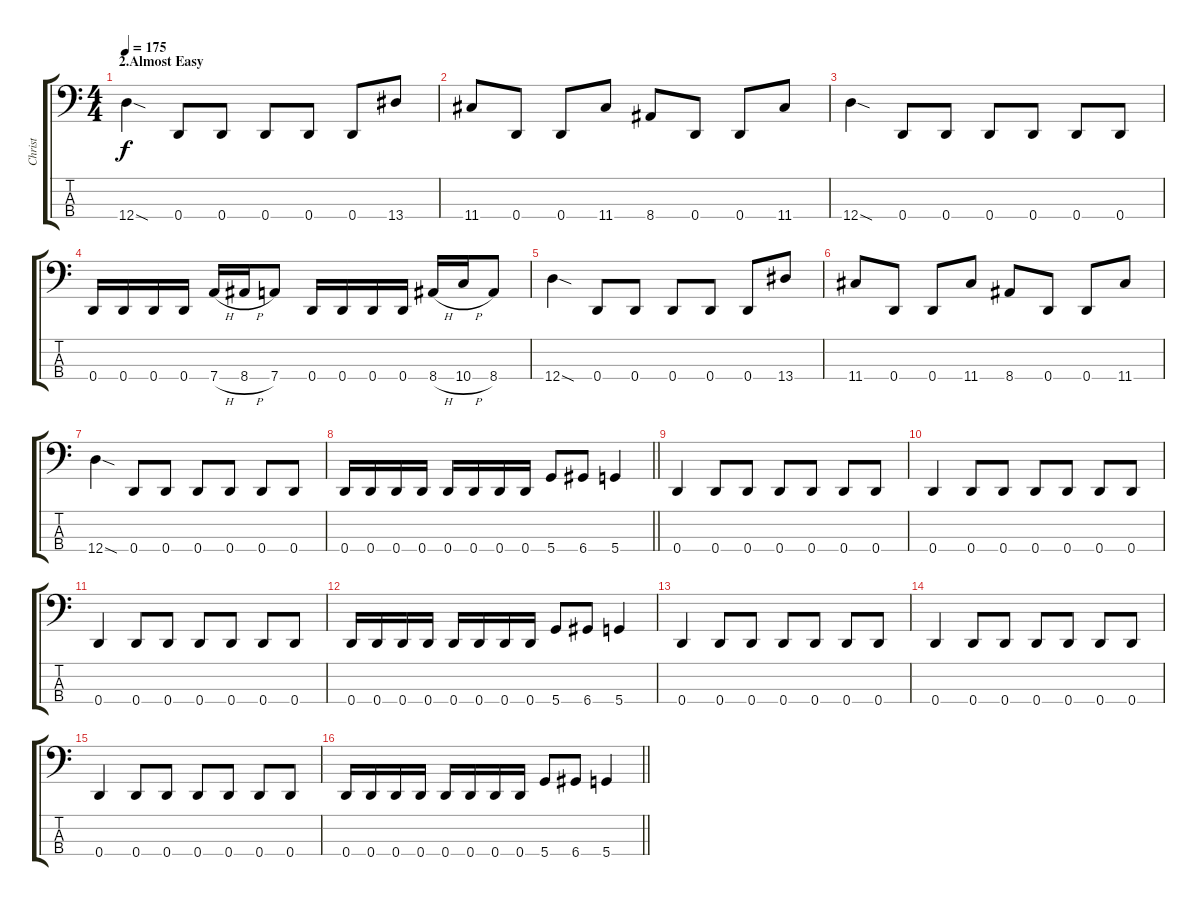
\track ("Christ" "Christ") {instrument electricbasspick}
\staff {score tabs}
\tuning (G2 D2 A1 D1) {hide}
\ts (4 4)
\section ("" "2.Almost Easy")
\tempo 175
\clef f4
\ks c
12.4{sod}.4{dy f} 0.4.8 0.4.8 0.4.8 0.4.8 0.4.8 13.4.8 |
11.4.8 0.4.8 0.4.8 11.4.8 8.4.8 0.4.8 0.4.8 11.4.8 |
12.4{sod}.4 0.4.8 0.4.8 0.4.8 0.4.8 0.4.8 0.4.8 |
0.4.16 0.4.16 0.4.16 0.4.16 7.4{h}.16 8.4{h}.16 7.4.8 0.4.16 0.4.16 0.4.16 0.4.16 8.4{h}.16 10.4{h}.16 8.4.8 |
12.4{sod}.4 0.4.8 0.4.8 0.4.8 0.4.8 0.4.8 13.4.8 |
11.4.8 0.4.8 0.4.8 11.4.8 8.4.8 0.4.8 0.4.8 11.4.8 |
12.4{sod}.4 0.4.8 0.4.8 0.4.8 0.4.8 0.4.8 0.4.8 |
\barLineRight lightlight
0.4.16 0.4.16 0.4.16 0.4.16 0.4.16 0.4.16 0.4.16 0.4.16 5.4.8 6.4.8 5.4.4 |
0.4.4 0.4.8 0.4.8 0.4.8 0.4.8 0.4.8 0.4.8 |
0.4.4 0.4.8 0.4.8 0.4.8 0.4.8 0.4.8 0.4.8 |
0.4.4 0.4.8 0.4.8 0.4.8 0.4.8 0.4.8 0.4.8 |
0.4.16 0.4.16 0.4.16 0.4.16 0.4.16 0.4.16 0.4.16 0.4.16 5.4.8 6.4.8 5.4.4 |
0.4.4 0.4.8 0.4.8 0.4.8 0.4.8 0.4.8 0.4.8 |
0.4.4 0.4.8 0.4.8 0.4.8 0.4.8 0.4.8 0.4.8 |
0.4.4 0.4.8 0.4.8 0.4.8 0.4.8 0.4.8 0.4.8 |
\barLineRight lightlight
0.4.16 0.4.16 0.4.16 0.4.16 0.4.16 0.4.16 0.4.16 0.4.16 5.4.8 6.4.8 5.4.4
